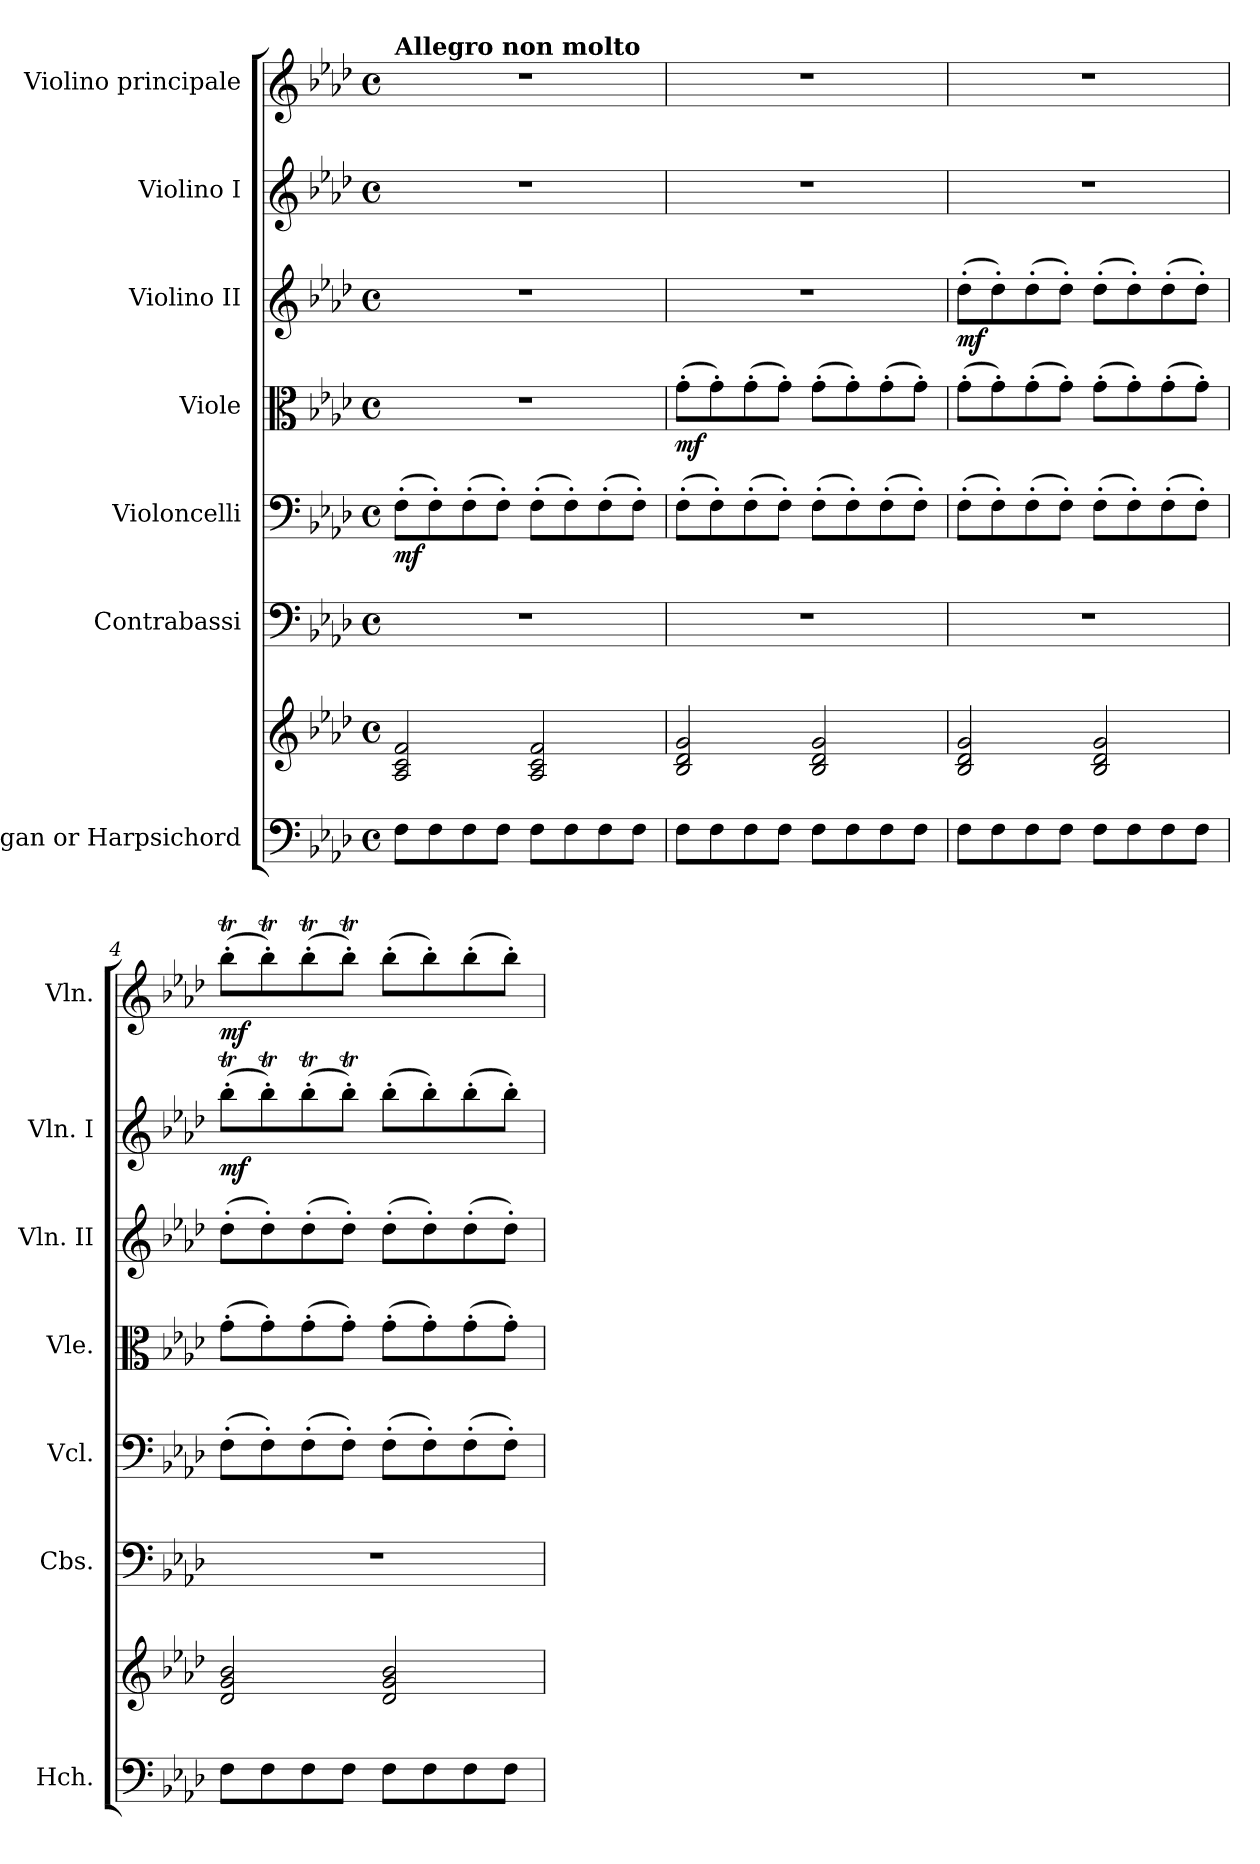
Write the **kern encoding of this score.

**kern	**kern	**dynam	**kern	**kern	**dynam	**kern	**dynam	**kern	**dynam	**kern	**dynam	**kern	**dynam
*part7	*part7	*part7	*part6	*part5	*part5	*part4	*part4	*part3	*part3	*part2	*part2	*part1	*part1
*staff8	*staff7	*staff7/8	*staff6	*staff5	*staff5	*staff4	*staff4	*staff3	*staff3	*staff2	*staff2	*staff1	*staff1
*I"Organ or Harpsichord	*	*	*I"Contrabassi	*I"Violoncelli	*	*I"Viole	*	*I"Violino II	*	*I"Violino I	*	*I"Violino principale	*
*I'Hch.	*	*	*I'Cbs.	*I'Vcl.	*	*I'Vle.	*	*I'Vln. II	*	*I'Vln. I	*	*I'Vln.	*
*clefF4	*clefG2	*	*clefF4	*clefF4	*	*clefC3	*	*clefG2	*	*clefG2	*	*clefG2	*
*	*	*	*ITrd7c12	*	*	*	*	*	*	*	*	*	*
*k[b-e-a-d-]	*k[b-e-a-d-]	*	*k[b-e-a-d-]	*k[b-e-a-d-]	*	*k[b-e-a-d-]	*	*k[b-e-a-d-]	*	*k[b-e-a-d-]	*	*k[b-e-a-d-]	*
*M4/4	*M4/4	*	*M4/4	*M4/4	*	*M4/4	*	*M4/4	*	*M4/4	*	*M4/4	*
*met(c)	*met(c)	*	*met(c)	*met(c)	*	*met(c)	*	*met(c)	*	*met(c)	*	*met(c)	*
*MM68	*MM68	*	*MM68	*MM68	*	*MM68	*	*MM68	*	*MM68	*	*MM68	*
=1	=1	=1	=1	=1	=1	=1	=1	=1	=1	=1	=1	=1	=1
!	!	!	!	!	!	!	!	!	!	!	!	!LO:TX:a:B:t=Allegro non molto	!
!	!	!LO:DY:b=2	!	!	!	!	!	!	!	!	!	!	!
!	!	!LO:DY:n=1:b	!	!	!LO:DY:b	!	!	!	!	!	!	!	!
8F\L	2A-/ 2c/ 2f/	mf mf	1r	(>8F'\L	mf	1r	.	1r	.	1r	.	1r	.
8F\	.	.	.	8F'\)	.	.	.	.	.	.	.	.	.
8F\	.	.	.	(>8F'\	.	.	.	.	.	.	.	.	.
8F\J	.	.	.	8F'\J)	.	.	.	.	.	.	.	.	.
8F\L	2A-/ 2c/ 2f/	.	.	(>8F'\L	.	.	.	.	.	.	.	.	.
8F\	.	.	.	8F'\)	.	.	.	.	.	.	.	.	.
8F\	.	.	.	(>8F'\	.	.	.	.	.	.	.	.	.
8F\J	.	.	.	8F'\J)	.	.	.	.	.	.	.	.	.
=2	=2	=2	=2	=2	=2	=2	=2	=2	=2	=2	=2	=2	=2
!	!	!	!	!	!	!	!LO:DY:b	!	!	!	!	!	!
8F\L	2B-/ 2d-/ 2g/	.	1r	(>8F'\L	.	(>8g'\L	mf	1r	.	1r	.	1r	.
8F\	.	.	.	8F'\)	.	8g'\)	.	.	.	.	.	.	.
8F\	.	.	.	(>8F'\	.	(>8g'\	.	.	.	.	.	.	.
8F\J	.	.	.	8F'\J)	.	8g'\J)	.	.	.	.	.	.	.
8F\L	2B-/ 2d-/ 2g/	.	.	(>8F'\L	.	(>8g'\L	.	.	.	.	.	.	.
8F\	.	.	.	8F'\)	.	8g'\)	.	.	.	.	.	.	.
8F\	.	.	.	(>8F'\	.	(>8g'\	.	.	.	.	.	.	.
8F\J	.	.	.	8F'\J)	.	8g'\J)	.	.	.	.	.	.	.
=3	=3	=3	=3	=3	=3	=3	=3	=3	=3	=3	=3	=3	=3
!	!	!	!	!	!	!	!	!	!LO:DY:b	!	!	!	!
8F\L	2B-/ 2d-/ 2g/	.	1r	(>8F'\L	.	(>8g'\L	.	(>8dd-'\L	mf	1r	.	1r	.
8F\	.	.	.	8F'\)	.	8g'\)	.	8dd-'\)	.	.	.	.	.
8F\	.	.	.	(>8F'\	.	(>8g'\	.	(>8dd-'\	.	.	.	.	.
8F\J	.	.	.	8F'\J)	.	8g'\J)	.	8dd-'\J)	.	.	.	.	.
8F\L	2B-/ 2d-/ 2g/	.	.	(>8F'\L	.	(>8g'\L	.	(>8dd-'\L	.	.	.	.	.
8F\	.	.	.	8F'\)	.	8g'\)	.	8dd-'\)	.	.	.	.	.
8F\	.	.	.	(>8F'\	.	(>8g'\	.	(>8dd-'\	.	.	.	.	.
8F\J	.	.	.	8F'\J)	.	8g'\J)	.	8dd-'\J)	.	.	.	.	.
=4	=4	=4	=4	=4	=4	=4	=4	=4	=4	=4	=4	=4	=4
!	!	!	!	!	!	!	!	!	!	!	!LO:DY:b	!	!LO:DY:b
8F\L	2d-/ 2g/ 2b-/	.	1r	(>8F'\L	.	(>8g'\L	.	(>8dd-'\L	.	(>8bb-T'\L	mf	(>8bb-T'\L	mf
8F\	.	.	.	8F'\)	.	8g'\)	.	8dd-'\)	.	8bb-T'\)	.	8bb-T'\)	.
8F\	.	.	.	(>8F'\	.	(>8g'\	.	(>8dd-'\	.	(>8bb-T'\	.	(>8bb-T'\	.
8F\J	.	.	.	8F'\J)	.	8g'\J)	.	8dd-'\J)	.	8bb-T'\J)	.	8bb-T'\J)	.
8F\L	2d-/ 2g/ 2b-/	.	.	(>8F'\L	.	(>8g'\L	.	(>8dd-'\L	.	(>8bb-'\L	.	(>8bb-'\L	.
8F\	.	.	.	8F'\)	.	8g'\)	.	8dd-'\)	.	8bb-'\)	.	8bb-'\)	.
8F\	.	.	.	(>8F'\	.	(>8g'\	.	(>8dd-'\	.	(>8bb-'\	.	(>8bb-'\	.
8F\J	.	.	.	8F'\J)	.	8g'\J)	.	8dd-'\J)	.	8bb-'\J)	.	8bb-'\J)	.
=	=	=	=	=	=	=	=	=	=	=	=	=	=
*-	*-	*-	*-	*-	*-	*-	*-	*-	*-	*-	*-	*-	*-
